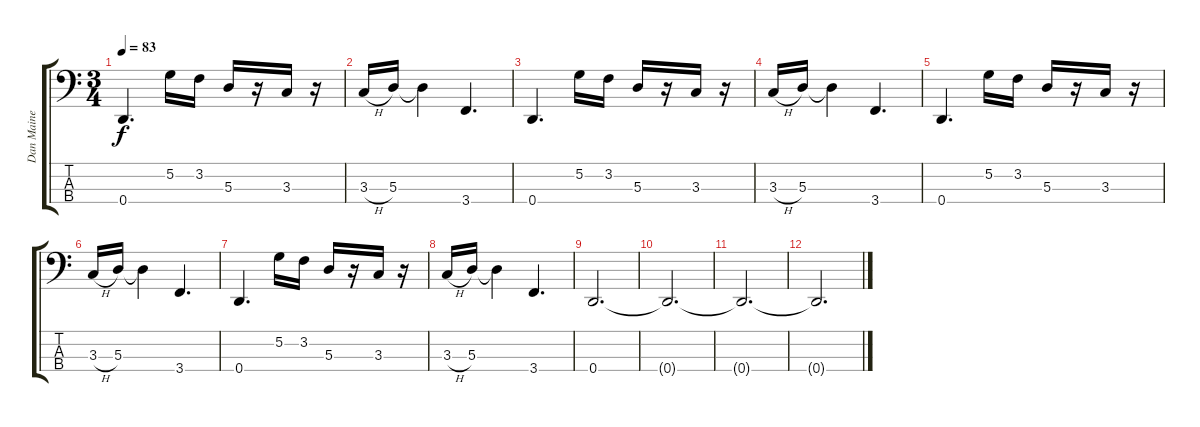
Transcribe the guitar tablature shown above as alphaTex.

\track ("Dan Maine" "Dan Maine") {instrument electricbassfinger}
\staff {score tabs}
\tuning (G2 D2 A1 D1) {hide}
\ts (3 4)
\tempo 83
\clef f4
\ks c
0.4.4{d dy f} 5.2.16 3.2.16 5.3.16 r.16 3.3.16 r.16 |
3.3{h}.16 5.3.16 5.3{t}.4 3.4.4{d} |
0.4.4{d} 5.2.16 3.2.16 5.3.16 r.16 3.3.16 r.16 |
3.3{h}.16 5.3.16 5.3{t}.4 3.4.4{d} |
0.4.4{d} 5.2.16 3.2.16 5.3.16 r.16 3.3.16 r.16 |
3.3{h}.16 5.3.16 5.3{t}.4 3.4.4{d} |
0.4.4{d} 5.2.16 3.2.16 5.3.16 r.16 3.3.16 r.16 |
3.3{h}.16 5.3.16 5.3{t}.4 3.4.4{d} |
0.4.2{d} |
0.4{t}.2{d} |
0.4{t}.2{d} |
0.4{t}.2{d}
